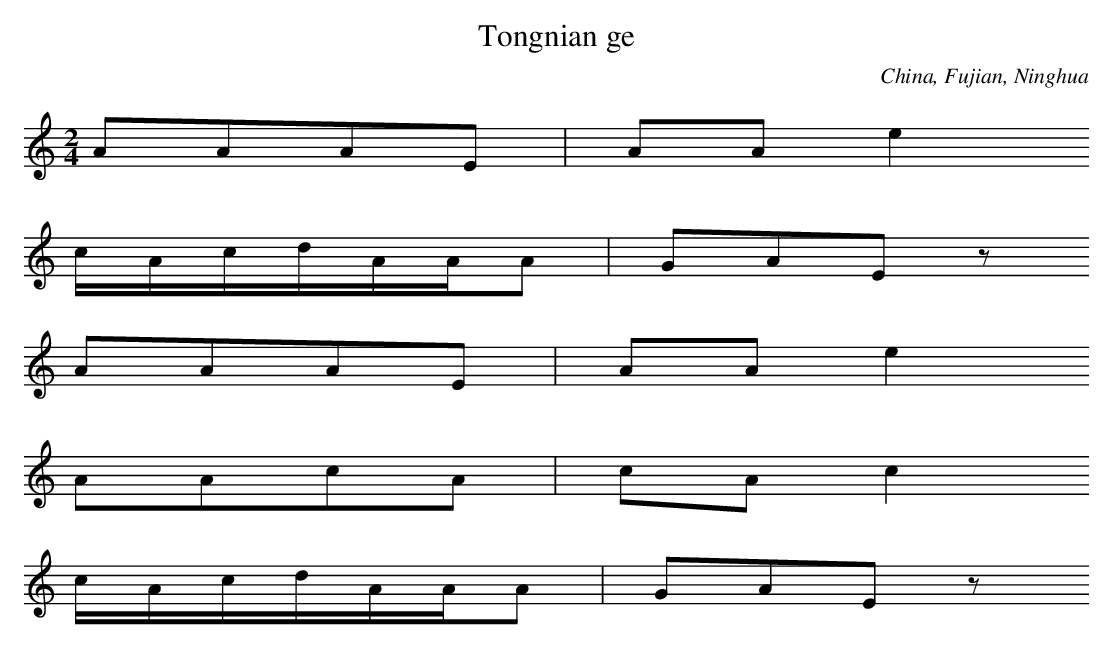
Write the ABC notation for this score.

X:1
T: Tongnian ge
O: China, Fujian, Ninghua
M: 2/4
L: 1/16
K: C
A2A2A2E2 | A2A2e4
cAcdAAA2 | G2A2E2z2
A2A2A2E2 | A2A2e4
A2A2c2A2 | c2A2c4
cAcdAAA2 | G2A2E2z2
